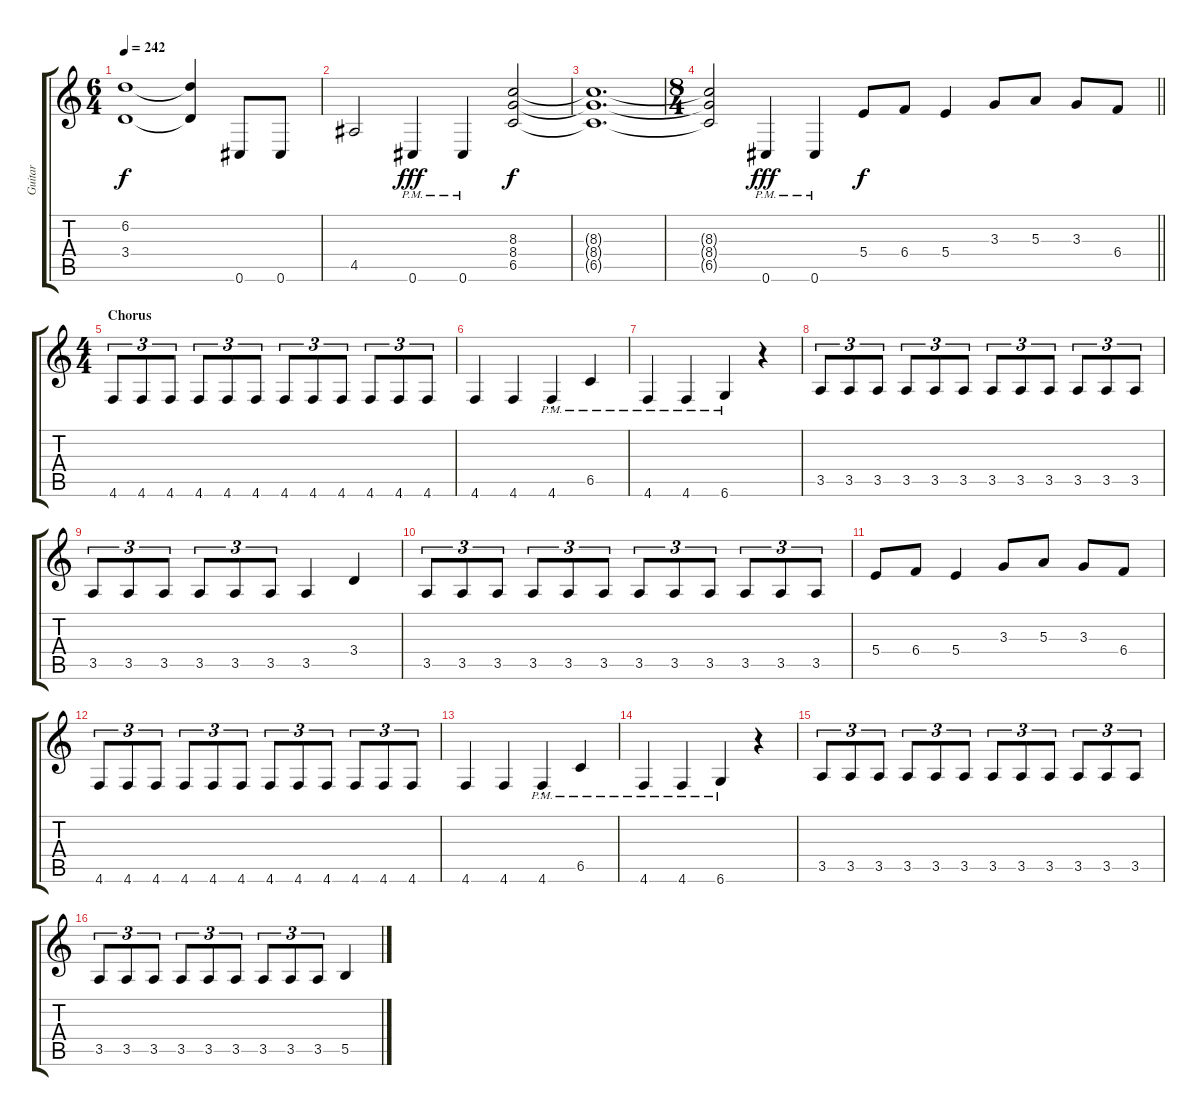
\track ("Guitar" "Guitar") {instrument distortionguitar}
\staff {score tabs}
\tuning (Db4 Ab3 E3 B2 Gb2 Db2) {hide}
\ts (6 4)
\tempo 242
\clef g2
\ks c
(6.2 3.4).1{dy f} (6.2{t} 3.4{t}).4 0.6.8 0.6.8 |
4.5.2 0.6{pm}.4{dy fff} 0.6{pm}.4 (8.3 8.4 6.5).2{dy f} |
(8.3{t} 8.4{t} 6.5{t}).1{d} |
\ts (8 4)
\barLineRight lightlight
(8.3{t} 8.4{t} 6.5{t}).2 0.6{pm}.4{dy fff} 0.6{pm}.4 5.4.8{dy f} 6.4.8 5.4.4 3.3.8 5.3.8 3.3.8 6.4.8 |
\ts (4 4)
\section ("" "Chorus")
4.6.8{tu (3 2)} 4.6.8{tu (3 2)} 4.6.8{tu (3 2)} 4.6.8{tu (3 2)} 4.6.8{tu (3 2)} 4.6.8{tu (3 2)} 4.6.8{tu (3 2)} 4.6.8{tu (3 2)} 4.6.8{tu (3 2)} 4.6.8{tu (3 2)} 4.6.8{tu (3 2)} 4.6.8{tu (3 2)} |
4.6.4 4.6.4 4.6{pm st}.4 6.5{pm}.4 |
4.6{pm}.4 4.6{pm}.4 6.6{pm}.4 r.4 |
3.5.8{tu (3 2)} 3.5.8{tu (3 2)} 3.5.8{tu (3 2)} 3.5.8{tu (3 2)} 3.5.8{tu (3 2)} 3.5.8{tu (3 2)} 3.5.8{tu (3 2)} 3.5.8{tu (3 2)} 3.5.8{tu (3 2)} 3.5.8{tu (3 2)} 3.5.8{tu (3 2)} 3.5.8{tu (3 2)} |
3.5.8{tu (3 2)} 3.5.8{tu (3 2)} 3.5.8{tu (3 2)} 3.5.8{tu (3 2)} 3.5.8{tu (3 2)} 3.5.8{tu (3 2)} 3.5.4 3.4.4 |
3.5.8{tu (3 2)} 3.5.8{tu (3 2)} 3.5.8{tu (3 2)} 3.5.8{tu (3 2)} 3.5.8{tu (3 2)} 3.5.8{tu (3 2)} 3.5.8{tu (3 2)} 3.5.8{tu (3 2)} 3.5.8{tu (3 2)} 3.5.8{tu (3 2)} 3.5.8{tu (3 2)} 3.5.8{tu (3 2)} |
5.4.8 6.4.8 5.4.4 3.3.8 5.3.8 3.3.8 6.4.8 |
4.6.8{tu (3 2)} 4.6.8{tu (3 2)} 4.6.8{tu (3 2)} 4.6.8{tu (3 2)} 4.6.8{tu (3 2)} 4.6.8{tu (3 2)} 4.6.8{tu (3 2)} 4.6.8{tu (3 2)} 4.6.8{tu (3 2)} 4.6.8{tu (3 2)} 4.6.8{tu (3 2)} 4.6.8{tu (3 2)} |
4.6.4 4.6.4 4.6{pm st}.4 6.5{pm}.4 |
4.6{pm}.4 4.6{pm}.4 6.6{pm}.4 r.4 |
3.5.8{tu (3 2)} 3.5.8{tu (3 2)} 3.5.8{tu (3 2)} 3.5.8{tu (3 2)} 3.5.8{tu (3 2)} 3.5.8{tu (3 2)} 3.5.8{tu (3 2)} 3.5.8{tu (3 2)} 3.5.8{tu (3 2)} 3.5.8{tu (3 2)} 3.5.8{tu (3 2)} 3.5.8{tu (3 2)} |
3.5.8{tu (3 2)} 3.5.8{tu (3 2)} 3.5.8{tu (3 2)} 3.5.8{tu (3 2)} 3.5.8{tu (3 2)} 3.5.8{tu (3 2)} 3.5.8{tu (3 2)} 3.5.8{tu (3 2)} 3.5.8{tu (3 2)} 5.5.4
